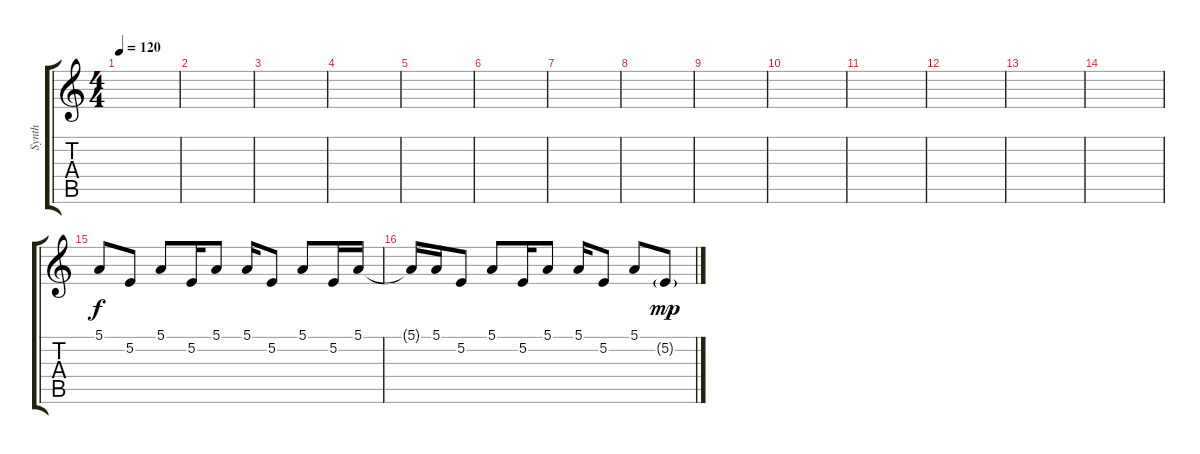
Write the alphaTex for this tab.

\track ("Synth" "Synth") {instrument lead5charang}
\staff {score tabs}
\tuning (E4 B3 G3 D3 A2 E2) {hide}
\ts (4 4)
\tempo 120
\clef g2
\ks c
|
|
|
|
|
|
|
|
|
|
|
|
|
|
5.1.8 5.2.8 5.1.8 5.2.16 5.1.8 5.1.16 5.2.8 5.1.8 5.2.16 5.1.16 |
5.1{t}.16 5.1.16 5.2.8 5.1.8 5.2.16 5.1.8 5.1.16 5.2.8 5.1.8 5.2{g}.8{dy mp}
